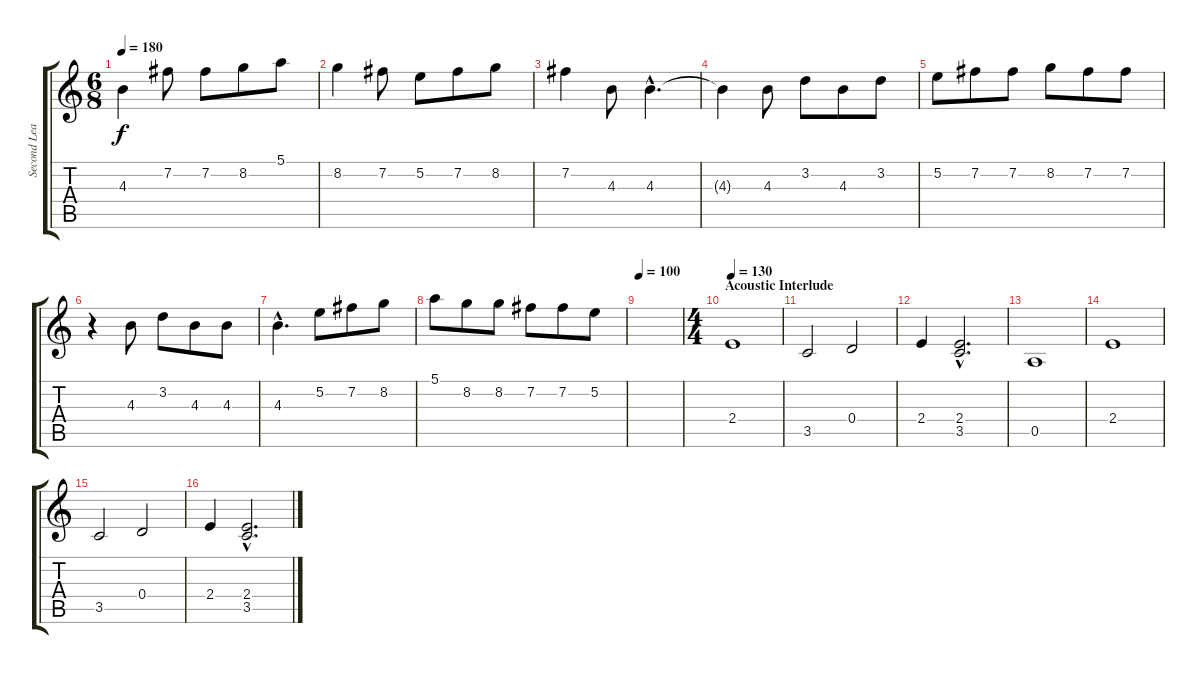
\track ("Second Lead Guitar" "Second Lea") {instrument distortionguitar}
\staff {score tabs}
\tuning (E4 B3 G3 D3 A2 E2) {hide}
\ts (6 8)
\tempo 180
\clef g2
\ks c
4.3.4{dy f} 7.2.8 7.2.8 8.2.8 5.1.8 |
8.2.4 7.2.8 5.2.8 7.2.8 8.2.8 |
7.2.4 4.3.8 4.3{hac}.4{d} |
4.3{t}.4 4.3.8 3.2.8 4.3.8 3.2.8 |
5.2.8 7.2.8 7.2.8 8.2.8 7.2.8 7.2.8 |
r.4 4.3.8 3.2.8 4.3.8 4.3.8 |
4.3{hac}.4{d} 5.2.8 7.2.8 8.2.8 |
5.1.8 8.2.8 8.2.8 7.2.8 7.2.8 5.2.8 |
\tempo 40
\tempo 100
|
\ts (4 4)
\section ("" "Acoustic Interlude")
\tempo 130
2.4.1{instrument acousticguitarnylon} |
3.5.2 0.4.2 |
2.4.4 (2.4{hac} 3.5{hac}).2{d} |
0.5.1 |
2.4.1 |
3.5.2 0.4.2 |
2.4.4 (2.4{hac} 3.5{hac}).2{d}
